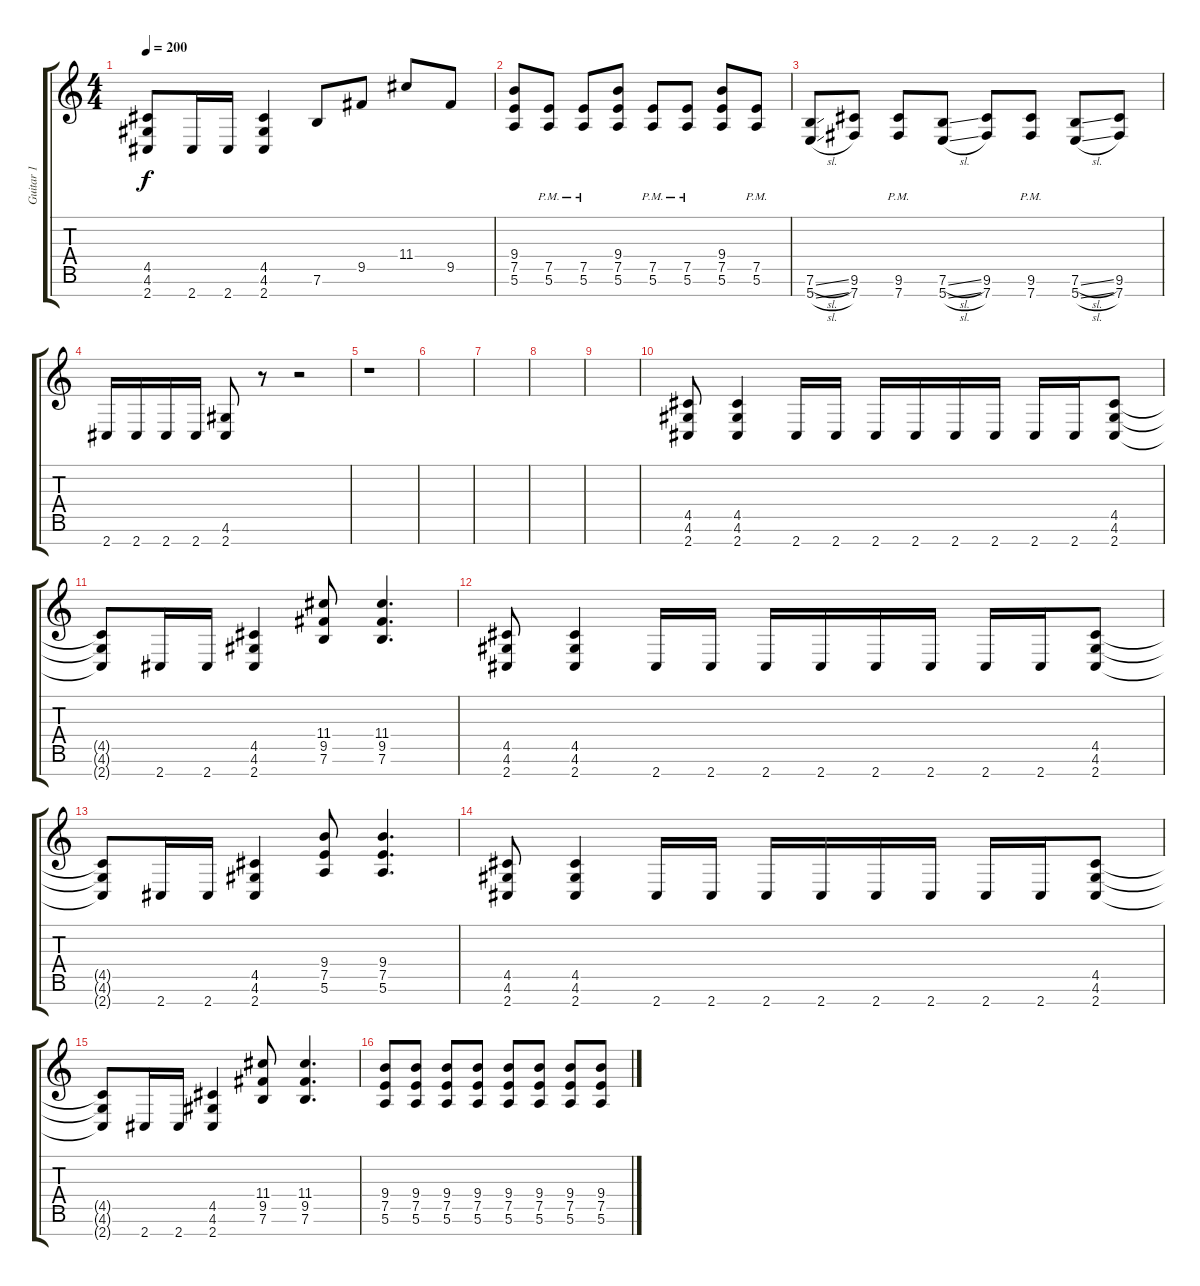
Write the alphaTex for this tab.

\track ("Guitar 1" "Guitar 1") {instrument distortionguitar}
\staff {score tabs}
\tuning (E4 B3 G3 D3 A2 E2 B1) {hide}
\ts (4 4)
\tempo 200
\clef g2
\ks c
(4.5{t} 4.6{t} 2.7{t}).8{dy f} 2.7.16 2.7.16 (4.5 4.6 2.7).4 7.6.8 9.5.8 11.4.8 9.5.8 |
(9.4 7.5 5.6).8 (7.5{pm} 5.6{pm}).8 (7.5{pm} 5.6{pm}).8 (9.4 7.5 5.6).8 (7.5{pm} 5.6{pm}).8 (7.5{pm} 5.6{pm}).8 (9.4 7.5 5.6).8 (7.5{pm} 5.6{pm}).8 |
(7.6{sl} 5.7{sl}).8 (9.6 7.7).8 (9.6{pm} 7.7{pm}).8 (7.6{sl} 5.7{sl}).8 (9.6 7.7).8 (9.6{pm} 7.7{pm}).8 (7.6{sl} 5.7{sl}).8 (9.6 7.7).8 |
2.7.16 2.7.16 2.7.16 2.7.16 (4.6 2.7).8 r.8 r.2 |
r.1 |
|
|
|
|
(4.5 4.6 2.7).8 (4.5 4.6 2.7).4 2.7.16 2.7.16 2.7.16 2.7.16 2.7.16 2.7.16 2.7.16 2.7.16 (4.5 4.6 2.7).8 |
(4.5{t} 4.6{t} 2.7{t}).8 2.7.16 2.7.16 (4.5 4.6 2.7).4 (11.4 9.5 7.6).8 (11.4 9.5 7.6).4{d} |
(4.5 4.6 2.7).8 (4.5 4.6 2.7).4 2.7.16 2.7.16 2.7.16 2.7.16 2.7.16 2.7.16 2.7.16 2.7.16 (4.5 4.6 2.7).8 |
(4.5{t} 4.6{t} 2.7{t}).8 2.7.16 2.7.16 (4.5 4.6 2.7).4 (9.4 7.5 5.6).8 (9.4 7.5 5.6).4{d} |
(4.5 4.6 2.7).8 (4.5 4.6 2.7).4 2.7.16 2.7.16 2.7.16 2.7.16 2.7.16 2.7.16 2.7.16 2.7.16 (4.5 4.6 2.7).8 |
(4.5{t} 4.6{t} 2.7{t}).8 2.7.16 2.7.16 (4.5 4.6 2.7).4 (11.4 9.5 7.6).8 (11.4 9.5 7.6).4{d} |
(9.4 7.5 5.6).8 (9.4 7.5 5.6).8 (9.4 7.5 5.6).8 (9.4 7.5 5.6).8 (9.4 7.5 5.6).8 (9.4 7.5 5.6).8 (9.4 7.5 5.6).8 (9.4 7.5 5.6).8
